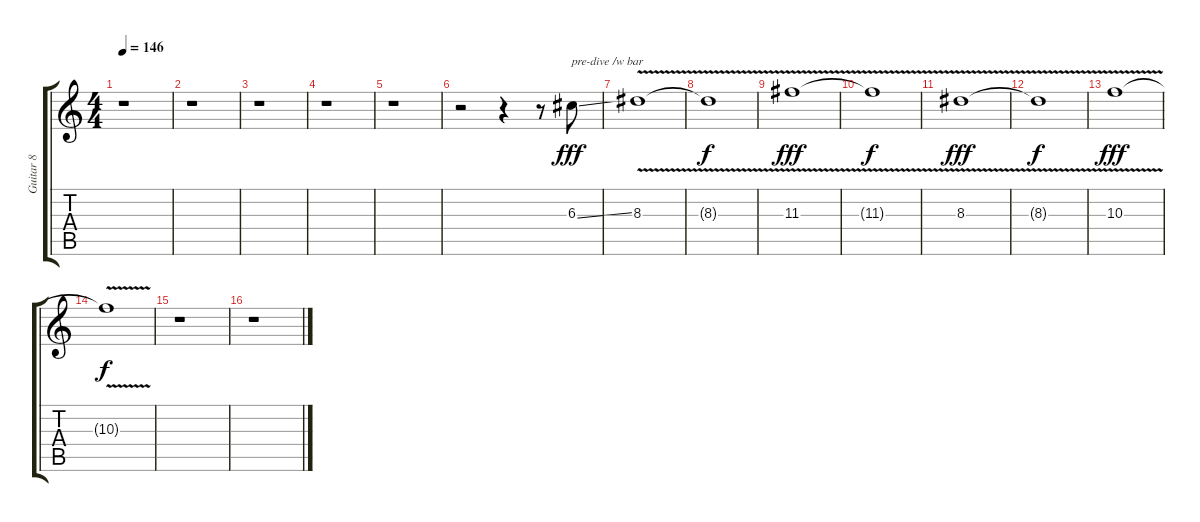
\track ("Guitar 8" "Guitar 8") {instrument distortionguitar}
\staff {score tabs}
\tuning (E4 B3 G3 D3 A2 E2) {hide}
\ts (4 4)
\tempo 146
\clef g2
\ks c
r.1{dy fff} |
r.1 |
r.1 |
r.1 |
r.1 |
r.2 r.4 r.8 6.3{ss}.8{txt "pre-dive /w bar"} |
8.3{v}.1 |
8.3{t}.1{dy f} |
11.3{v}.1{dy fff} |
11.3{t}.1{dy f} |
8.3{v}.1{dy fff} |
8.3{t}.1{dy f} |
10.3{v}.1{dy fff} |
10.3{t}.1{dy f} |
r.1 |
r.1
